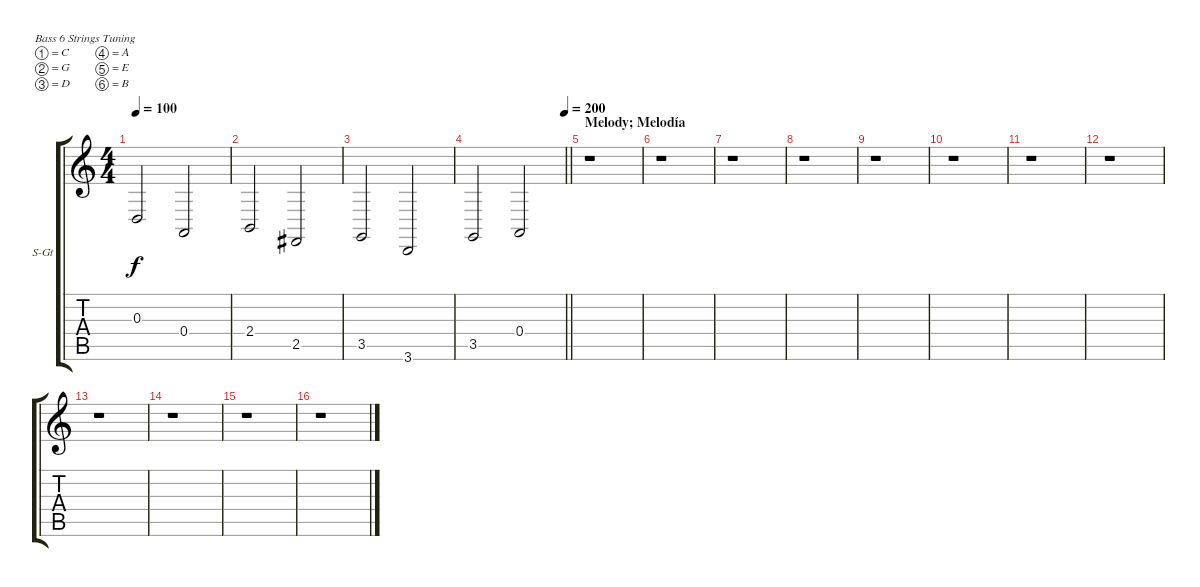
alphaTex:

\bracketExtendMode groupsimilarinstruments
\firstSystemTrackNameOrientation horizontal
\otherSystemsTrackNameOrientation horizontal
\track ("Contrabajo" "S-Gt") {instrument contrabass}
\staff {score tabs}
\tuning (C3 G2 D2 A1 E1 B0)
\ts (4 4)
\tempo 100
\clef g2
\ks c
0.3.2{dy f} 0.4.2 |
2.4.2 2.5.2 |
3.5.2 3.6.2 |
\tempo (200 1)
\barLineRight lightlight
3.5.2 0.4.2 |
\section ("" "Melody; Melodía")
r.1 |
r.1 |
r.1 |
r.1 |
r.1 |
r.1 |
r.1 |
r.1 |
r.1 |
r.1 |
r.1 |
r.1
